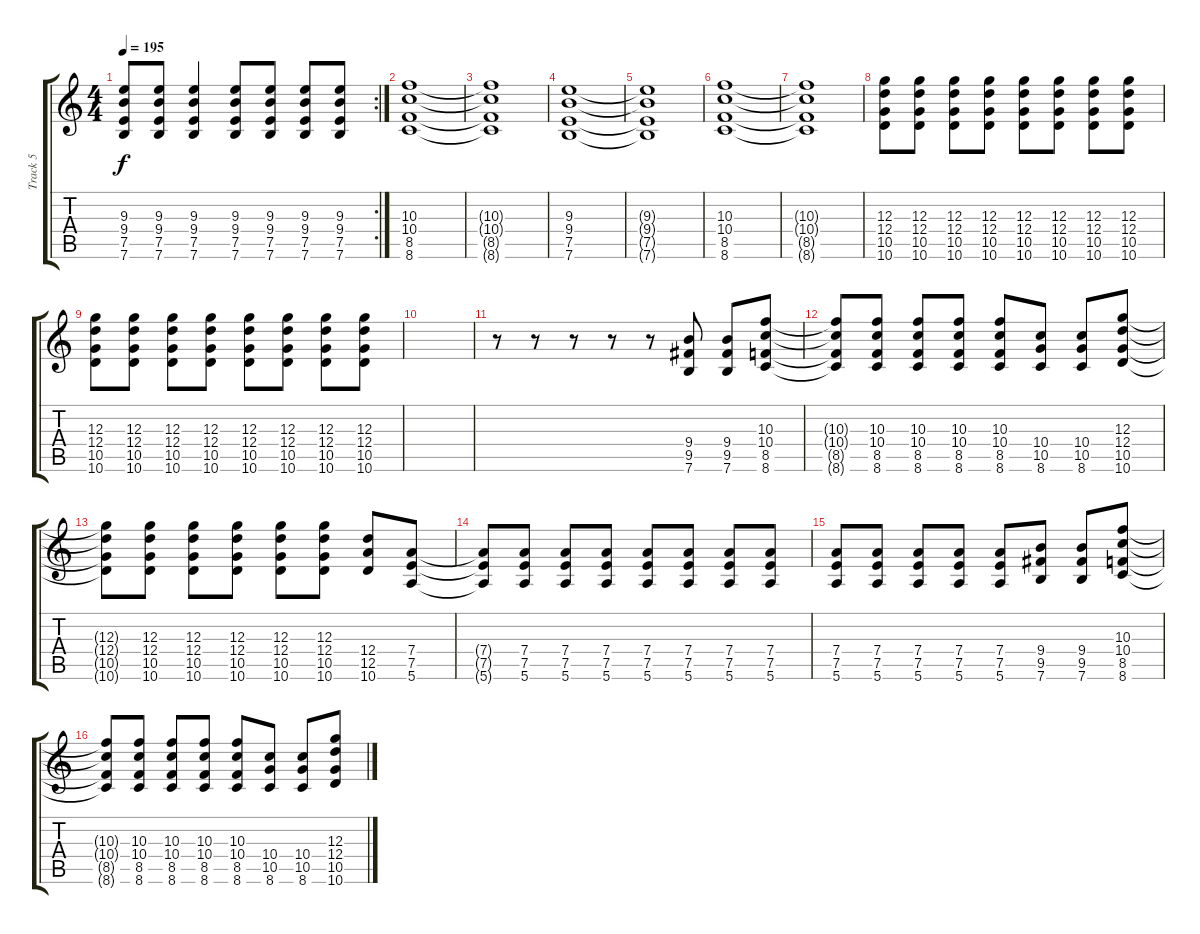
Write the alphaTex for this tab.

\track ("Track 5" "Track 5") {instrument distortionguitar}
\staff {score tabs}
\tuning (E4 B3 G3 D3 A2 E2) {hide}
\rc 2
\ts (4 4)
\tempo 195
\clef g2
\ks c
(9.3{t} 9.4{t} 7.5{t} 7.6{t}).8{dy f} (9.3 9.4 7.5 7.6).8 (9.3 9.4 7.5 7.6).4 (9.3 9.4 7.5 7.6).8 (9.3 9.4 7.5 7.6).8 (9.3 9.4 7.5 7.6).8 (9.3 9.4 7.5 7.6).8 |
(10.3 10.4 8.5 8.6).1 |
(10.3{t} 10.4{t} 8.5{t} 8.6{t}).1 |
(9.3 9.4 7.5 7.6).1 |
(9.3{t} 9.4{t} 7.5{t} 7.6{t}).1 |
(10.3 10.4 8.5 8.6).1 |
(10.3{t} 10.4{t} 8.5{t} 8.6{t}).1 |
(12.3 12.4 10.5 10.6).8 (12.3 12.4 10.5 10.6).8 (12.3 12.4 10.5 10.6).8 (12.3 12.4 10.5 10.6).8 (12.3 12.4 10.5 10.6).8 (12.3 12.4 10.5 10.6).8 (12.3 12.4 10.5 10.6).8 (12.3 12.4 10.5 10.6).8 |
(12.3 12.4 10.5 10.6).8 (12.3 12.4 10.5 10.6).8 (12.3 12.4 10.5 10.6).8 (12.3 12.4 10.5 10.6).8 (12.3 12.4 10.5 10.6).8 (12.3 12.4 10.5 10.6).8 (12.3 12.4 10.5 10.6).8 (12.3 12.4 10.5 10.6).8 |
|
r.8 r.8 r.8 r.8 r.8 (9.4 9.5 7.6).8 (9.4 9.5 7.6).8 (10.3 10.4 8.5 8.6).8 |
(10.3{t} 10.4{t} 8.5{t} 8.6{t}).8 (10.3 10.4 8.5 8.6).8 (10.3 10.4 8.5 8.6).8 (10.3 10.4 8.5 8.6).8 (10.3 10.4 8.5 8.6).8 (10.4 10.5 8.6).8 (10.4 10.5 8.6).8 (12.3 12.4 10.5 10.6).8 |
(12.3{t} 12.4{t} 10.5{t} 10.6{t}).8 (12.3 12.4 10.5 10.6).8 (12.3 12.4 10.5 10.6).8 (12.3 12.4 10.5 10.6).8 (12.3 12.4 10.5 10.6).8 (12.3 12.4 10.5 10.6).8 (12.4 12.5 10.6).8 (7.4 7.5 5.6).8 |
(7.4{t} 7.5{t} 5.6{t}).8 (7.4 7.5 5.6).8 (7.4 7.5 5.6).8 (7.4 7.5 5.6).8 (7.4 7.5 5.6).8 (7.4 7.5 5.6).8 (7.4 7.5 5.6).8 (7.4 7.5 5.6).8 |
(7.4 7.5 5.6).8 (7.4 7.5 5.6).8 (7.4 7.5 5.6).8 (7.4 7.5 5.6).8 (7.4 7.5 5.6).8 (9.4 9.5 7.6).8 (9.4 9.5 7.6).8 (10.3 10.4 8.5 8.6).8 |
(10.3{t} 10.4{t} 8.5{t} 8.6{t}).8 (10.3 10.4 8.5 8.6).8 (10.3 10.4 8.5 8.6).8 (10.3 10.4 8.5 8.6).8 (10.3 10.4 8.5 8.6).8 (10.4 10.5 8.6).8 (10.4 10.5 8.6).8 (12.3 12.4 10.5 10.6).8
